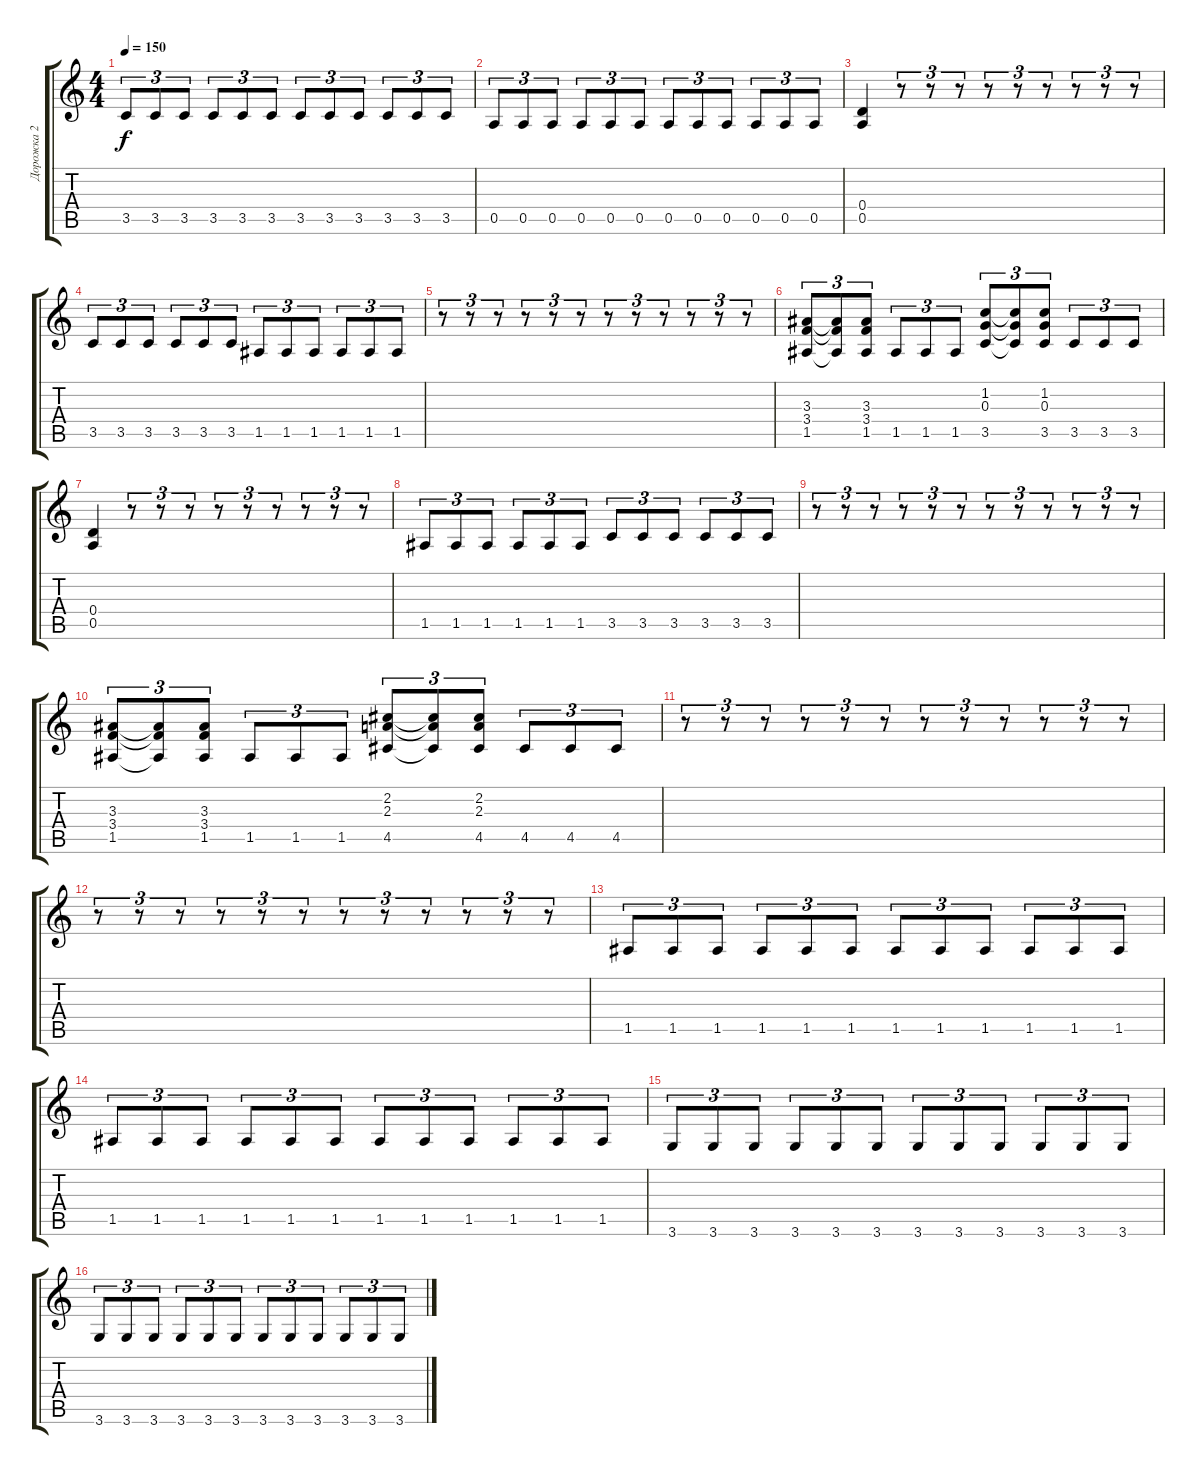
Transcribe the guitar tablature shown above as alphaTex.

\track ("Дорожка 2" "Дорожка 2") {instrument distortionguitar}
\staff {score tabs}
\tuning (E4 B3 G3 D3 A2 E2) {hide}
\ts (4 4)
\tempo 150
\clef g2
\ks c
3.5.8{tu (3 2) dy f} 3.5.8{tu (3 2)} 3.5.8{tu (3 2)} 3.5.8{tu (3 2)} 3.5.8{tu (3 2)} 3.5.8{tu (3 2)} 3.5.8{tu (3 2)} 3.5.8{tu (3 2)} 3.5.8{tu (3 2)} 3.5.8{tu (3 2)} 3.5.8{tu (3 2)} 3.5.8{tu (3 2)} |
0.5.8{tu (3 2)} 0.5.8{tu (3 2)} 0.5.8{tu (3 2)} 0.5.8{tu (3 2)} 0.5.8{tu (3 2)} 0.5.8{tu (3 2)} 0.5.8{tu (3 2)} 0.5.8{tu (3 2)} 0.5.8{tu (3 2)} 0.5.8{tu (3 2)} 0.5.8{tu (3 2)} 0.5.8{tu (3 2)} |
(0.4 0.5).4 r.8{tu (3 2)} r.8{tu (3 2)} r.8{tu (3 2)} r.8{tu (3 2)} r.8{tu (3 2)} r.8{tu (3 2)} r.8{tu (3 2)} r.8{tu (3 2)} r.8{tu (3 2)} |
3.5.8{tu (3 2)} 3.5.8{tu (3 2)} 3.5.8{tu (3 2)} 3.5.8{tu (3 2)} 3.5.8{tu (3 2)} 3.5.8{tu (3 2)} 1.5.8{tu (3 2)} 1.5.8{tu (3 2)} 1.5.8{tu (3 2)} 1.5.8{tu (3 2)} 1.5.8{tu (3 2)} 1.5.8{tu (3 2)} |
r.8{tu (3 2)} r.8{tu (3 2)} r.8{tu (3 2)} r.8{tu (3 2)} r.8{tu (3 2)} r.8{tu (3 2)} r.8{tu (3 2)} r.8{tu (3 2)} r.8{tu (3 2)} r.8{tu (3 2)} r.8{tu (3 2)} r.8{tu (3 2)} |
(3.3 3.4 1.5).8{tu (3 2)} (3.3{t} 3.4{t} 1.5{t}).8{tu (3 2)} (3.3 3.4 1.5).8{tu (3 2)} 1.5.8{tu (3 2)} 1.5.8{tu (3 2)} 1.5.8{tu (3 2)} (1.2 0.3 3.5).8{tu (3 2)} (1.2{t} 0.3{t} 3.5{t}).8{tu (3 2)} (1.2 0.3 3.5).8{tu (3 2)} 3.5.8{tu (3 2)} 3.5.8{tu (3 2)} 3.5.8{tu (3 2)} |
(0.4 0.5).4 r.8{tu (3 2)} r.8{tu (3 2)} r.8{tu (3 2)} r.8{tu (3 2)} r.8{tu (3 2)} r.8{tu (3 2)} r.8{tu (3 2)} r.8{tu (3 2)} r.8{tu (3 2)} |
1.5.8{tu (3 2)} 1.5.8{tu (3 2)} 1.5.8{tu (3 2)} 1.5.8{tu (3 2)} 1.5.8{tu (3 2)} 1.5.8{tu (3 2)} 3.5.8{tu (3 2)} 3.5.8{tu (3 2)} 3.5.8{tu (3 2)} 3.5.8{tu (3 2)} 3.5.8{tu (3 2)} 3.5.8{tu (3 2)} |
r.8{tu (3 2)} r.8{tu (3 2)} r.8{tu (3 2)} r.8{tu (3 2)} r.8{tu (3 2)} r.8{tu (3 2)} r.8{tu (3 2)} r.8{tu (3 2)} r.8{tu (3 2)} r.8{tu (3 2)} r.8{tu (3 2)} r.8{tu (3 2)} |
(3.3 3.4 1.5).8{tu (3 2)} (3.3{t} 3.4{t} 1.5{t}).8{tu (3 2)} (3.3 3.4 1.5).8{tu (3 2)} 1.5.8{tu (3 2)} 1.5.8{tu (3 2)} 1.5.8{tu (3 2)} (2.2 2.3 4.5).8{tu (3 2)} (2.2{t} 2.3{t} 4.5{t}).8{tu (3 2)} (2.2 2.3 4.5).8{tu (3 2)} 4.5.8{tu (3 2)} 4.5.8{tu (3 2)} 4.5.8{tu (3 2)} |
r.8{tu (3 2)} r.8{tu (3 2)} r.8{tu (3 2)} r.8{tu (3 2)} r.8{tu (3 2)} r.8{tu (3 2)} r.8{tu (3 2)} r.8{tu (3 2)} r.8{tu (3 2)} r.8{tu (3 2)} r.8{tu (3 2)} r.8{tu (3 2)} |
r.8{tu (3 2)} r.8{tu (3 2)} r.8{tu (3 2)} r.8{tu (3 2)} r.8{tu (3 2)} r.8{tu (3 2)} r.8{tu (3 2)} r.8{tu (3 2)} r.8{tu (3 2)} r.8{tu (3 2)} r.8{tu (3 2)} r.8{tu (3 2)} |
1.5.8{tu (3 2)} 1.5.8{tu (3 2)} 1.5.8{tu (3 2)} 1.5.8{tu (3 2)} 1.5.8{tu (3 2)} 1.5.8{tu (3 2)} 1.5.8{tu (3 2)} 1.5.8{tu (3 2)} 1.5.8{tu (3 2)} 1.5.8{tu (3 2)} 1.5.8{tu (3 2)} 1.5.8{tu (3 2)} |
1.5.8{tu (3 2)} 1.5.8{tu (3 2)} 1.5.8{tu (3 2)} 1.5.8{tu (3 2)} 1.5.8{tu (3 2)} 1.5.8{tu (3 2)} 1.5.8{tu (3 2)} 1.5.8{tu (3 2)} 1.5.8{tu (3 2)} 1.5.8{tu (3 2)} 1.5.8{tu (3 2)} 1.5.8{tu (3 2)} |
3.6.8{tu (3 2)} 3.6.8{tu (3 2)} 3.6.8{tu (3 2)} 3.6.8{tu (3 2)} 3.6.8{tu (3 2)} 3.6.8{tu (3 2)} 3.6.8{tu (3 2)} 3.6.8{tu (3 2)} 3.6.8{tu (3 2)} 3.6.8{tu (3 2)} 3.6.8{tu (3 2)} 3.6.8{tu (3 2)} |
3.6.8{tu (3 2)} 3.6.8{tu (3 2)} 3.6.8{tu (3 2)} 3.6.8{tu (3 2)} 3.6.8{tu (3 2)} 3.6.8{tu (3 2)} 3.6.8{tu (3 2)} 3.6.8{tu (3 2)} 3.6.8{tu (3 2)} 3.6.8{tu (3 2)} 3.6.8{tu (3 2)} 3.6.8{tu (3 2)}
